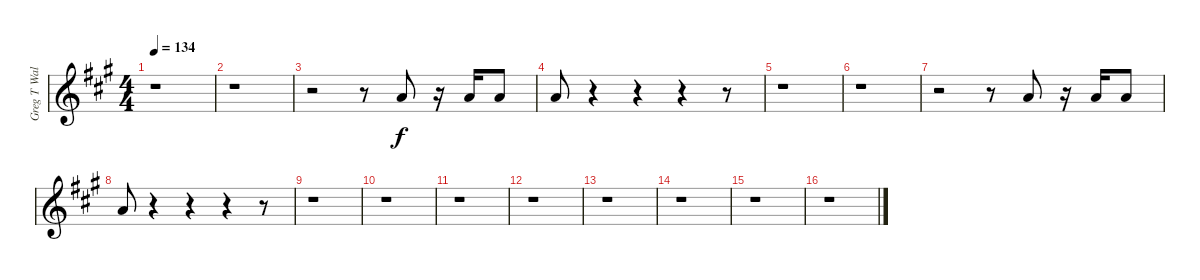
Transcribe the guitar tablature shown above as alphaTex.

\track ("Greg T Walker Vocals" "Greg T Wal") {instrument piccolo}
\staff {score}
\tuning (E4 B3 G3 D3 A2 E2) {hide}
\ts (4 4)
\tempo 134
\clef g2
\ks a
r.1{dy f} |
r.1 |
r.2 r.8 5.1.8 r.16 5.1.16 5.1.8 |
5.1.8 r.4 r.4 r.4 r.8 |
r.1 |
r.1 |
r.2 r.8 5.1.8 r.16 5.1.16 5.1.8 |
5.1.8 r.4 r.4 r.4 r.8 |
r.1 |
r.1 |
r.1 |
r.1 |
r.1 |
r.1 |
r.1 |
r.1
